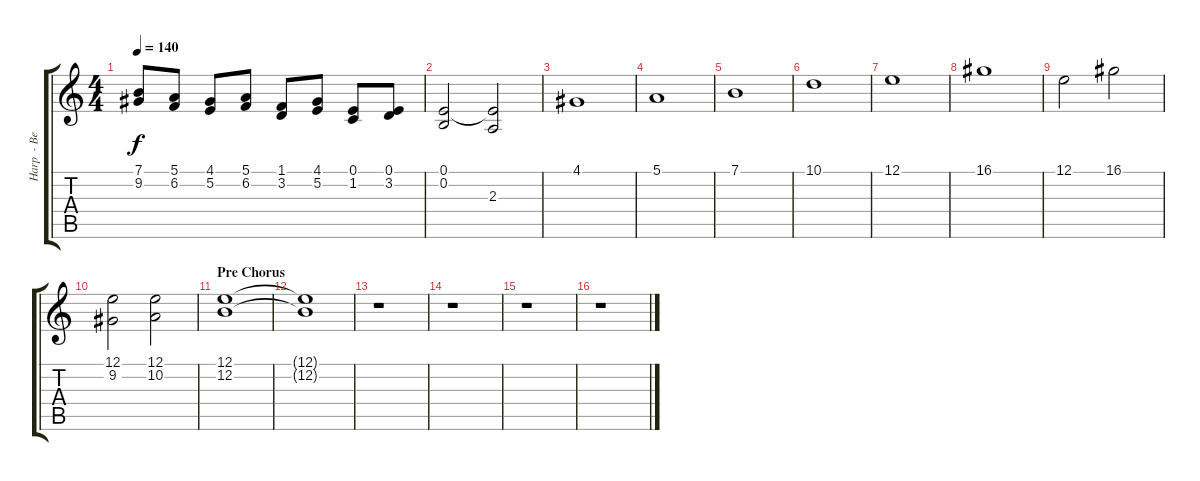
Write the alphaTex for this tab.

\track ("Harp  - Bells" "Harp  - Be") {instrument orchestralharp}
\staff {score tabs}
\tuning (E4 B3 G3 D3 A2 E2) {hide}
\ts (4 4)
\tempo 140
\clef g2
\ks c
(7.1 9.2).8{dy f} (5.1 6.2).8 (4.1 5.2).8 (5.1 6.2).8 (1.1 3.2).8 (4.1 5.2).8 (0.1 1.2).8 (0.1 3.2).8 |
(0.1 0.2).2 (0.1{t} 2.3).2 |
4.1.1 |
5.1.1 |
7.1.1 |
10.1.1 |
12.1.1 |
16.1.1 |
12.1.2 16.1.2 |
(12.1 9.2).2 (12.1 10.2).2 |
\section ("" "Pre Chorus")
(12.1 12.2).1 |
(12.1{t} 12.2{t}).1 |
r.1 |
r.1 |
r.1 |
r.1
